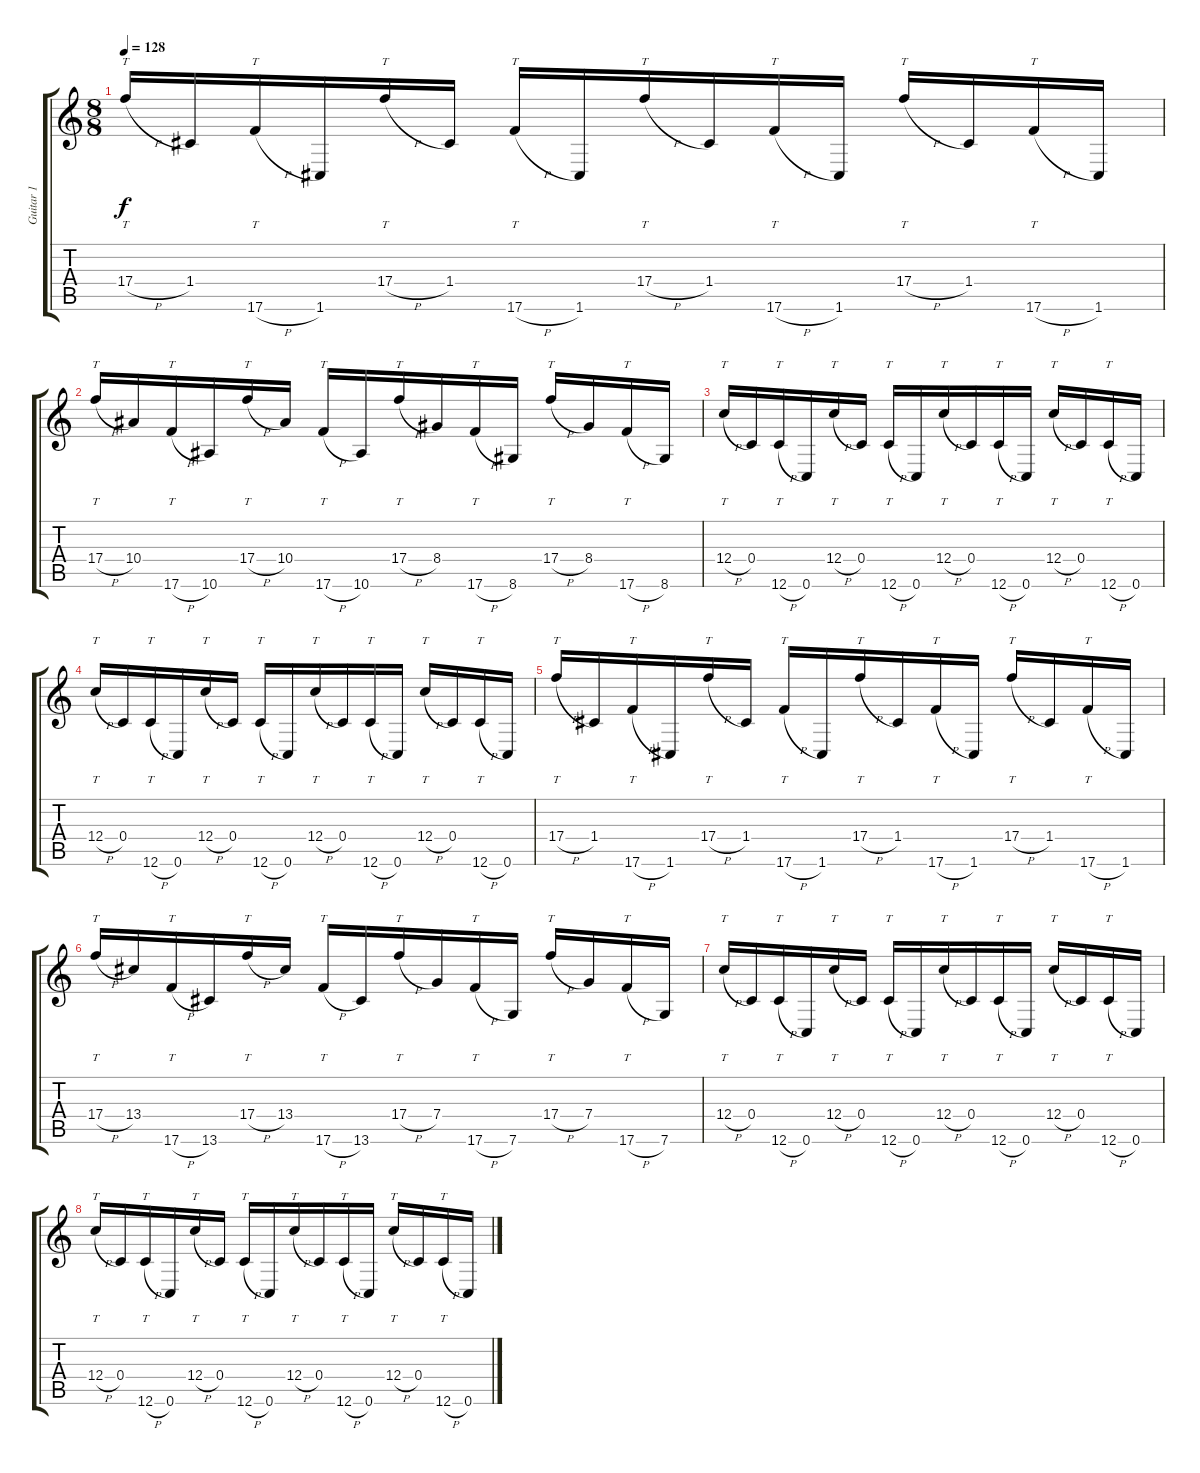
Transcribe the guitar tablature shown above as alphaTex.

\track ("Guitar 1" "Guitar 1") {instrument electricguitarjazz}
\staff {score tabs}
\tuning (D4 A3 F3 C3 G2 C2) {hide}
\ts (8 8)
\tempo 128
\clef g2
\ks c
17.4{h}.16{tt dy f} 1.4.16 17.6{h}.16{tt} 1.6.16 17.4{h}.16{tt} 1.4.16 17.6{h}.16{tt} 1.6.16 17.4{h}.16{tt} 1.4.16 17.6{h}.16{tt} 1.6.16 17.4{h}.16{tt} 1.4.16 17.6{h}.16{tt} 1.6.16 |
17.4{h}.16{tt} 10.4.16 17.6{h}.16{tt} 10.6.16 17.4{h}.16{tt} 10.4.16 17.6{h}.16{tt} 10.6.16 17.4{h}.16{tt} 8.4.16 17.6{h}.16{tt} 8.6.16 17.4{h}.16{tt} 8.4.16 17.6{h}.16{tt} 8.6.16 |
12.4{h}.16{tt} 0.4.16 12.6{h}.16{tt} 0.6.16 12.4{h}.16{tt} 0.4.16 12.6{h}.16{tt} 0.6.16 12.4{h}.16{tt} 0.4.16 12.6{h}.16{tt} 0.6.16 12.4{h}.16{tt} 0.4.16 12.6{h}.16{tt} 0.6.16 |
12.4{h}.16{tt} 0.4.16 12.6{h}.16{tt} 0.6.16 12.4{h}.16{tt} 0.4.16 12.6{h}.16{tt} 0.6.16 12.4{h}.16{tt} 0.4.16 12.6{h}.16{tt} 0.6.16 12.4{h}.16{tt} 0.4.16 12.6{h}.16{tt} 0.6.16 |
17.4{h}.16{tt} 1.4.16 17.6{h}.16{tt} 1.6.16 17.4{h}.16{tt} 1.4.16 17.6{h}.16{tt} 1.6.16 17.4{h}.16{tt} 1.4.16 17.6{h}.16{tt} 1.6.16 17.4{h}.16{tt} 1.4.16 17.6{h}.16{tt} 1.6.16 |
17.4{h}.16{tt} 13.4.16 17.6{h}.16{tt} 13.6.16 17.4{h}.16{tt} 13.4.16 17.6{h}.16{tt} 13.6.16 17.4{h}.16{tt} 7.4.16 17.6{h}.16{tt} 7.6.16 17.4{h}.16{tt} 7.4.16 17.6{h}.16{tt} 7.6.16 |
12.4{h}.16{tt} 0.4.16 12.6{h}.16{tt} 0.6.16 12.4{h}.16{tt} 0.4.16 12.6{h}.16{tt} 0.6.16 12.4{h}.16{tt} 0.4.16 12.6{h}.16{tt} 0.6.16 12.4{h}.16{tt} 0.4.16 12.6{h}.16{tt} 0.6.16 |
12.4{h}.16{tt} 0.4.16 12.6{h}.16{tt} 0.6.16 12.4{h}.16{tt} 0.4.16 12.6{h}.16{tt} 0.6.16 12.4{h}.16{tt} 0.4.16 12.6{h}.16{tt} 0.6.16 12.4{h}.16{tt} 0.4.16 12.6{h}.16{tt} 0.6.16
